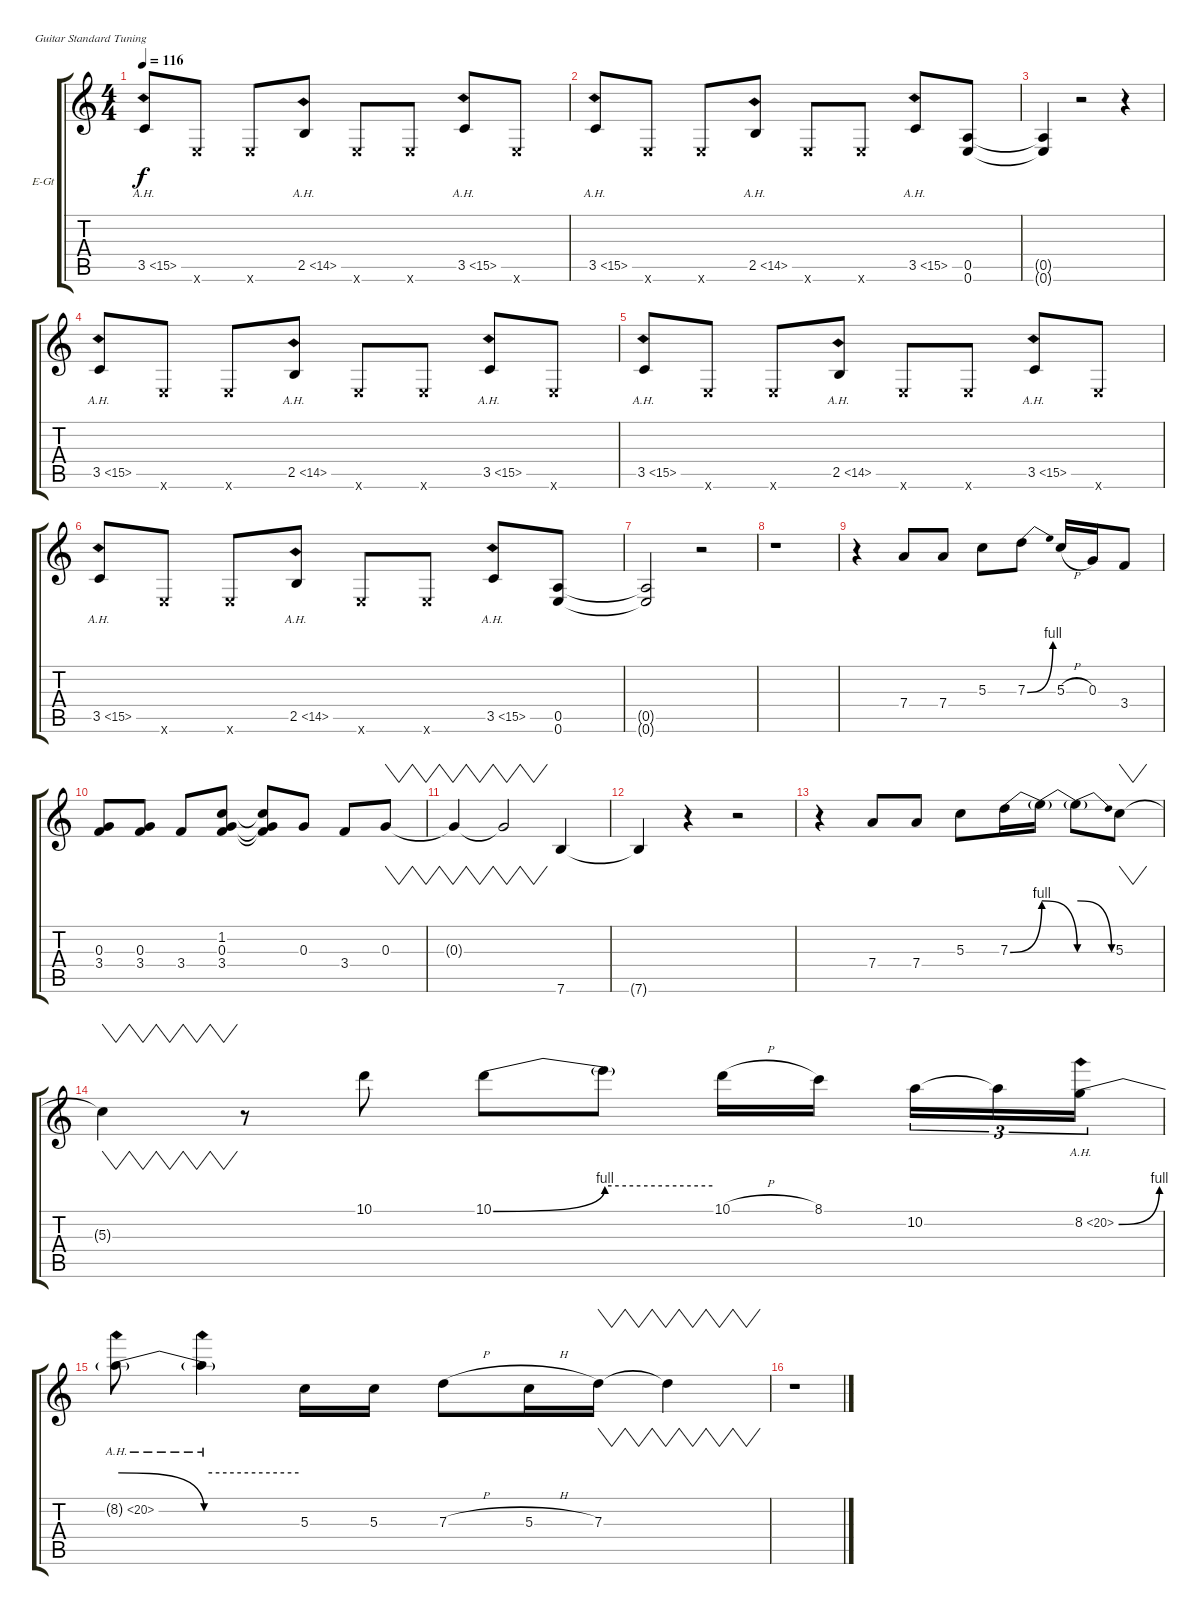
\bracketExtendMode groupsimilarinstruments
\firstSystemTrackNameOrientation horizontal
\otherSystemsTrackNameOrientation horizontal
\track ("George Lynch Leads" "E-Gt") {instrument overdrivenguitar}
\staff {score tabs}
\tuning (E4 B3 G3 D3 A2 E2)
\ts (4 4)
\tempo 116
\clef g2
\ks c
3.5{ah 12}.8{dy f} 0.6{x}.8 0.6{x}.8 2.5{ah 12}.8 0.6{x}.8 0.6{x}.8 3.5{ah 12}.8 0.6{x}.8 |
3.5{ah 12}.8 0.6{x}.8 0.6{x}.8 2.5{ah 12}.8 0.6{x}.8 0.6{x}.8 3.5{ah 12}.8 (0.5 0.6).8 |
(0.5{t} 0.6{t}).4 r.2 r.4 |
3.5{ah 12}.8 0.6{x}.8 0.6{x}.8 2.5{ah 12}.8 0.6{x}.8 0.6{x}.8 3.5{ah 12}.8 0.6{x}.8 |
3.5{ah 12}.8 0.6{x}.8 0.6{x}.8 2.5{ah 12}.8 0.6{x}.8 0.6{x}.8 3.5{ah 12}.8 0.6{x}.8 |
3.5{ah 12}.8 0.6{x}.8 0.6{x}.8 2.5{ah 12}.8 0.6{x}.8 0.6{x}.8 3.5{ah 12}.8 (0.5 0.6).8 |
(0.5{t} 0.6{t}).2 r.2 |
r.1 |
r.4 7.4.8 7.4.8 5.3.8 7.3{be (bend 0 0 60 4)}.8 5.3{h}.16 0.3.16 3.4.8 |
(0.3 3.4).8 (0.3 3.4).8 3.4.8 (1.2 0.3 3.4).8 (1.2{t} 0.3{t} 3.4{t}).8 0.3.8 3.4.8 0.3.8{vw} |
0.3{t}.4{vw} 0.3{t}.2{vw} 7.6.4 |
7.6{t}.4 r.4 r.2 |
r.4 7.4.8 7.4.8 5.3.8 7.3{be (bend 0 0 60 4)}.16 7.3{be (release 0 4 60 0) t}.16 7.3{be (release 0 4 60 0) t}.8 5.3.8{vw} |
5.3{t}.4{vw} r.8 10.1.8 10.1{be (bend 0 0 60 4)}.8 10.1{be (hold 0 4 60 4) t}.8 10.1{h}.16 8.1.16 10.2.16{tu (3 2)} 10.2{t}.16{tu (3 2)} 8.2{be (bend 0 0 60 4) ah 12}.16{tu (3 2)} |
8.2{be (release 0 4 60 0) ah 12 t}.8 8.2{be (hold 0 4 60 4) ah 12 t}.4 5.3.16 5.3.16 7.3{h}.8 5.3{h}.16 7.3.16{vw} 7.3{t}.4{vw} |
r.1
